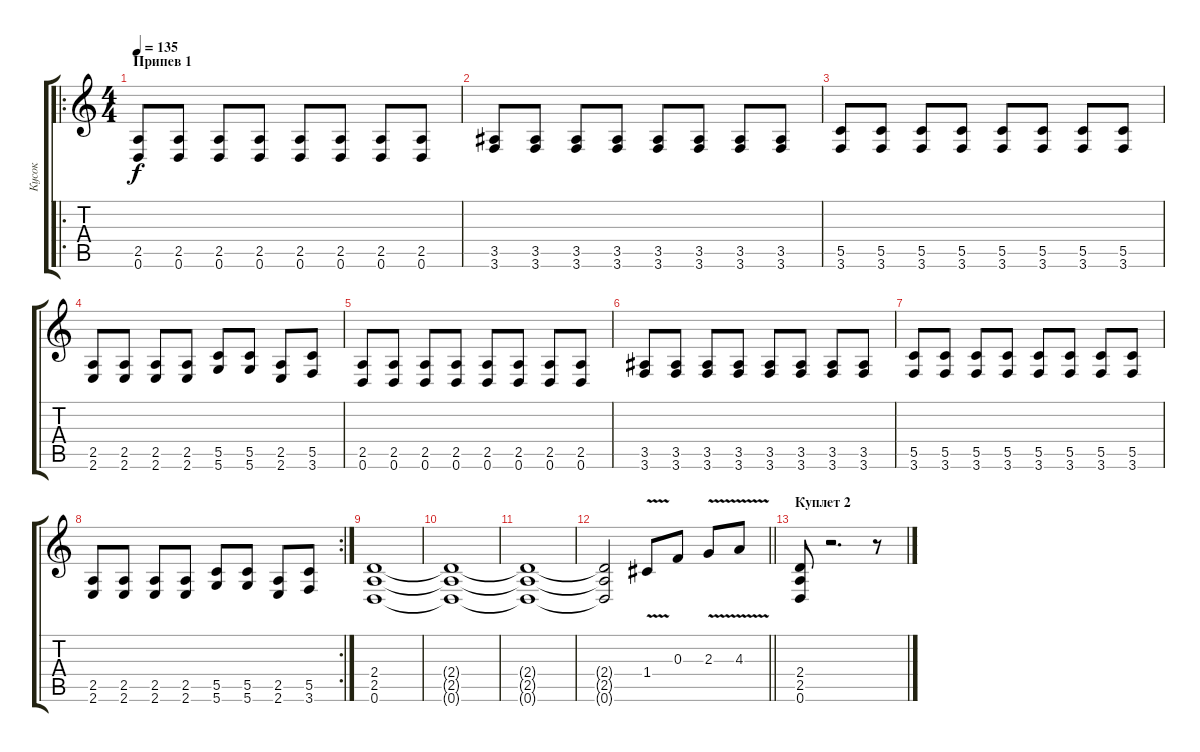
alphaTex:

\track ("Кусок" "Кусок") {instrument distortionguitar}
\staff {score tabs}
\tuning (D4 A3 F3 C3 G2 D2) {hide}
\ro
\ts (4 4)
\section ("" "Припев 1")
\tempo 135
\clef g2
\ks c
(2.5 0.6).8{dy f} (2.5 0.6).8 (2.5 0.6).8 (2.5 0.6).8 (2.5 0.6).8 (2.5 0.6).8 (2.5 0.6).8 (2.5 0.6).8 |
(3.5 3.6).8 (3.5 3.6).8 (3.5 3.6).8 (3.5 3.6).8 (3.5 3.6).8 (3.5 3.6).8 (3.5 3.6).8 (3.5 3.6).8 |
(5.5 3.6).8 (5.5 3.6).8 (5.5 3.6).8 (5.5 3.6).8 (5.5 3.6).8 (5.5 3.6).8 (5.5 3.6).8 (5.5 3.6).8 |
(2.5 2.6).8 (2.5 2.6).8 (2.5 2.6).8 (2.5 2.6).8 (5.5 5.6).8 (5.5 5.6).8 (2.5 2.6).8 (5.5 3.6).8 |
(2.5 0.6).8 (2.5 0.6).8 (2.5 0.6).8 (2.5 0.6).8 (2.5 0.6).8 (2.5 0.6).8 (2.5 0.6).8 (2.5 0.6).8 |
(3.5 3.6).8 (3.5 3.6).8 (3.5 3.6).8 (3.5 3.6).8 (3.5 3.6).8 (3.5 3.6).8 (3.5 3.6).8 (3.5 3.6).8 |
(5.5 3.6).8 (5.5 3.6).8 (5.5 3.6).8 (5.5 3.6).8 (5.5 3.6).8 (5.5 3.6).8 (5.5 3.6).8 (5.5 3.6).8 |
\rc 2
(2.5 2.6).8 (2.5 2.6).8 (2.5 2.6).8 (2.5 2.6).8 (5.5 5.6).8 (5.5 5.6).8 (2.5 2.6).8 (5.5 3.6).8 |
(2.4 2.5 0.6).1 |
(2.4{t} 2.5{t} 0.6{t}).1 |
(2.4{t} 2.5{t} 0.6{t}).1 |
\barLineRight lightlight
(2.4{t} 2.5{t} 0.6{t}).2 1.4{v}.8 0.3.8 2.3{v}.8 4.3{v}.8 |
\section ("" "Куплет 2")
(2.4 2.5 0.6).8 r.2{d} r.8
